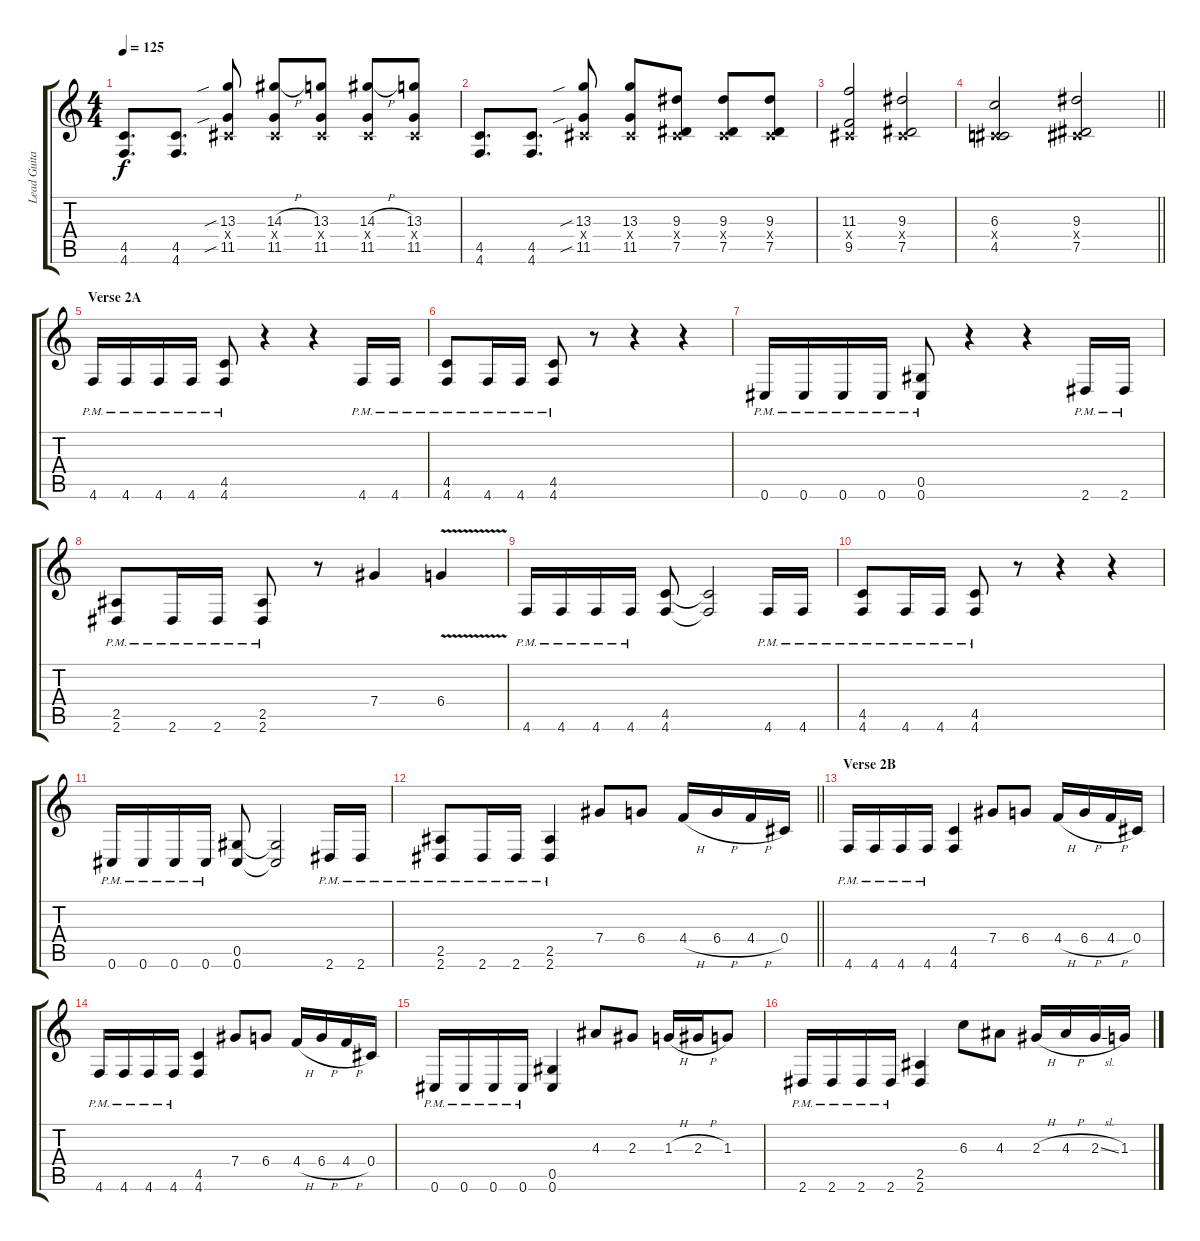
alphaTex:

\track ("Lead Guitar" "Lead Guita") {instrument distortionguitar}
\staff {score tabs}
\tuning (Eb4 Bb3 Gb3 Db3 Ab2 Db2) {hide}
\ts (4 4)
\tempo 125
\clef g2
\ks c
(4.5 4.6).8{d dy f} (4.5 4.6).8{d} (13.3{sib} 0.4{x} 11.5{sib}).8 (14.3{h} 0.4{x} 11.5).8 (13.3 0.4{x} 11.5).8 (14.3{h} 0.4{x} 11.5).8 (13.3 0.4{x} 11.5).8 |
(4.5 4.6).8{d} (4.5 4.6).8{d} (13.3{sib} 0.4{x} 11.5{sib}).8 (13.3 0.4{x} 11.5).8 (9.3 0.4{x} 7.5).8 (9.3 0.4{x} 7.5).8 (9.3 0.4{x} 7.5).8 |
(11.3 0.4{x} 9.5).2 (9.3 0.4{x} 7.5).2 |
\barLineRight lightlight
(6.3 0.4{x} 4.5).2 (9.3 0.4{x} 7.5).2 |
\section ("" "Verse 2A")
4.6{pm}.16 4.6{pm}.16 4.6{pm}.16 4.6{pm}.16 (4.5{pm} 4.6{pm}).8 r.4 r.4 4.6{pm}.16 4.6{pm}.16 |
(4.5{pm} 4.6{pm}).8 4.6{pm}.16 4.6{pm}.16 (4.5{pm} 4.6{pm}).8 r.8 r.4 r.4 |
0.6{pm}.16 0.6{pm}.16 0.6{pm}.16 0.6{pm}.16 (0.5{pm} 0.6{pm}).8 r.4 r.4 2.6{pm}.16 2.6{pm}.16 |
(2.5{pm} 2.6{pm}).8 2.6{pm}.16 2.6{pm}.16 (2.5{pm} 2.6{pm}).8 r.8 7.4.4 6.4{v}.4 |
4.6{pm}.16 4.6{pm}.16 4.6{pm}.16 4.6{pm}.16 (4.5 4.6).8 (4.5{t} 4.6{t}).2 4.6{pm}.16 4.6{pm}.16 |
(4.5{pm} 4.6{pm}).8 4.6{pm}.16 4.6{pm}.16 (4.5{pm} 4.6{pm}).8 r.8 r.4 r.4 |
0.6{pm}.16 0.6{pm}.16 0.6{pm}.16 0.6{pm}.16 (0.5 0.6).8 (0.5{t} 0.6{t}).2 2.6{pm}.16 2.6{pm}.16 |
\barLineRight lightlight
(2.5{pm} 2.6{pm}).8 2.6{pm}.16 2.6{pm}.16 (2.5{pm} 2.6{pm}).4 7.4.8 6.4.8 4.4{h}.16 6.4{h}.16 4.4{h}.16 0.4.16 |
\section ("" "Verse 2B")
4.6{pm}.16 4.6{pm}.16 4.6{pm}.16 4.6{pm}.16 (4.5 4.6).4 7.4.8 6.4.8 4.4{h}.16 6.4{h}.16 4.4{h}.16 0.4.16 |
4.6{pm}.16 4.6{pm}.16 4.6{pm}.16 4.6{pm}.16 (4.5 4.6).4 7.4.8 6.4.8 4.4{h}.16 6.4{h}.16 4.4{h}.16 0.4.16 |
0.6{pm}.16 0.6{pm}.16 0.6{pm}.16 0.6{pm}.16 (0.5 0.6).4 4.3.8 2.3.8 1.3{h}.16 2.3{h}.16 1.3.8 |
2.6{pm}.16 2.6{pm}.16 2.6{pm}.16 2.6{pm}.16 (2.5 2.6).4 6.3.8 4.3.8 2.3{h}.16 4.3{h}.16 2.3{sl}.16 1.3.16
